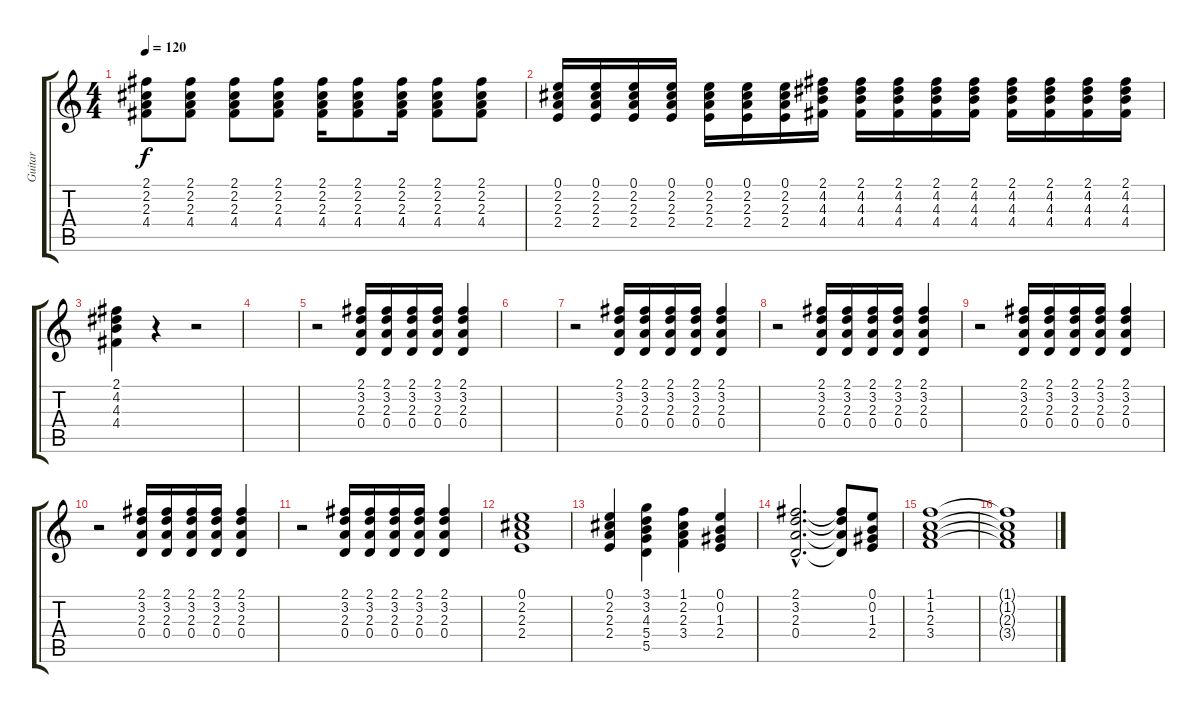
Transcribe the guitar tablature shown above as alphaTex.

\track ("Guitar " "Guitar ") {instrument electricguitarclean}
\staff {score tabs}
\tuning (E4 B3 G3 D3 A2 E2) {hide}
\ts (4 4)
\tempo 120
\clef g2
\ks c
(2.1 2.2 2.3 4.4).8{dy f} (2.1 2.2 2.3 4.4).8 (2.1 2.2 2.3 4.4).8 (2.1 2.2 2.3 4.4).8 (2.1 2.2 2.3 4.4).16 (2.1 2.2 2.3 4.4).8 (2.1 2.2 2.3 4.4).16 (2.1 2.2 2.3 4.4).8 (2.1 2.2 2.3 4.4).8 |
(0.1 2.2 2.3 2.4).16 (0.1 2.2 2.3 2.4).16 (0.1 2.2 2.3 2.4).16 (0.1 2.2 2.3 2.4).16 (0.1 2.2 2.3 2.4).16 (0.1 2.2 2.3 2.4).16 (0.1 2.2 2.3 2.4).16 (2.1 4.2 4.3 4.4).16 (2.1 4.2 4.3 4.4).16 (2.1 4.2 4.3 4.4).16 (2.1 4.2 4.3 4.4).16 (2.1 4.2 4.3 4.4).16 (2.1 4.2 4.3 4.4).16 (2.1 4.2 4.3 4.4).16 (2.1 4.2 4.3 4.4).16 (2.1 4.2 4.3 4.4).16 |
(2.1 4.2 4.3 4.4).4 r.4 r.2 |
|
r.2 (2.1 3.2 2.3 0.4).16 (2.1 3.2 2.3 0.4).16 (2.1 3.2 2.3 0.4).16 (2.1 3.2 2.3 0.4).16 (2.1 3.2 2.3 0.4).4 |
|
r.2 (2.1 3.2 2.3 0.4).16 (2.1 3.2 2.3 0.4).16 (2.1 3.2 2.3 0.4).16 (2.1 3.2 2.3 0.4).16 (2.1 3.2 2.3 0.4).4 |
r.2 (2.1 3.2 2.3 0.4).16 (2.1 3.2 2.3 0.4).16 (2.1 3.2 2.3 0.4).16 (2.1 3.2 2.3 0.4).16 (2.1 3.2 2.3 0.4).4 |
r.2 (2.1 3.2 2.3 0.4).16 (2.1 3.2 2.3 0.4).16 (2.1 3.2 2.3 0.4).16 (2.1 3.2 2.3 0.4).16 (2.1 3.2 2.3 0.4).4 |
r.2 (2.1 3.2 2.3 0.4).16 (2.1 3.2 2.3 0.4).16 (2.1 3.2 2.3 0.4).16 (2.1 3.2 2.3 0.4).16 (2.1 3.2 2.3 0.4).4 |
r.2 (2.1 3.2 2.3 0.4).16 (2.1 3.2 2.3 0.4).16 (2.1 3.2 2.3 0.4).16 (2.1 3.2 2.3 0.4).16 (2.1 3.2 2.3 0.4).4 |
(0.1 2.2 2.3 2.4).1 |
(0.1 2.2 2.3 2.4).4 (3.1 3.2 4.3 5.4 5.5).4 (1.1 2.2 2.3 3.4).4 (0.1 0.2 1.3 2.4).4 |
(2.1{hac} 3.2{hac} 2.3{hac} 0.4{hac}).2{d} (2.1{t} 3.2{t} 2.3{t} 0.4{t}).8 (0.1 0.2 1.3 2.4).8 |
(1.1 1.2 2.3 3.4).1 |
(1.1{t} 1.2{t} 2.3{t} 3.4{t}).1
